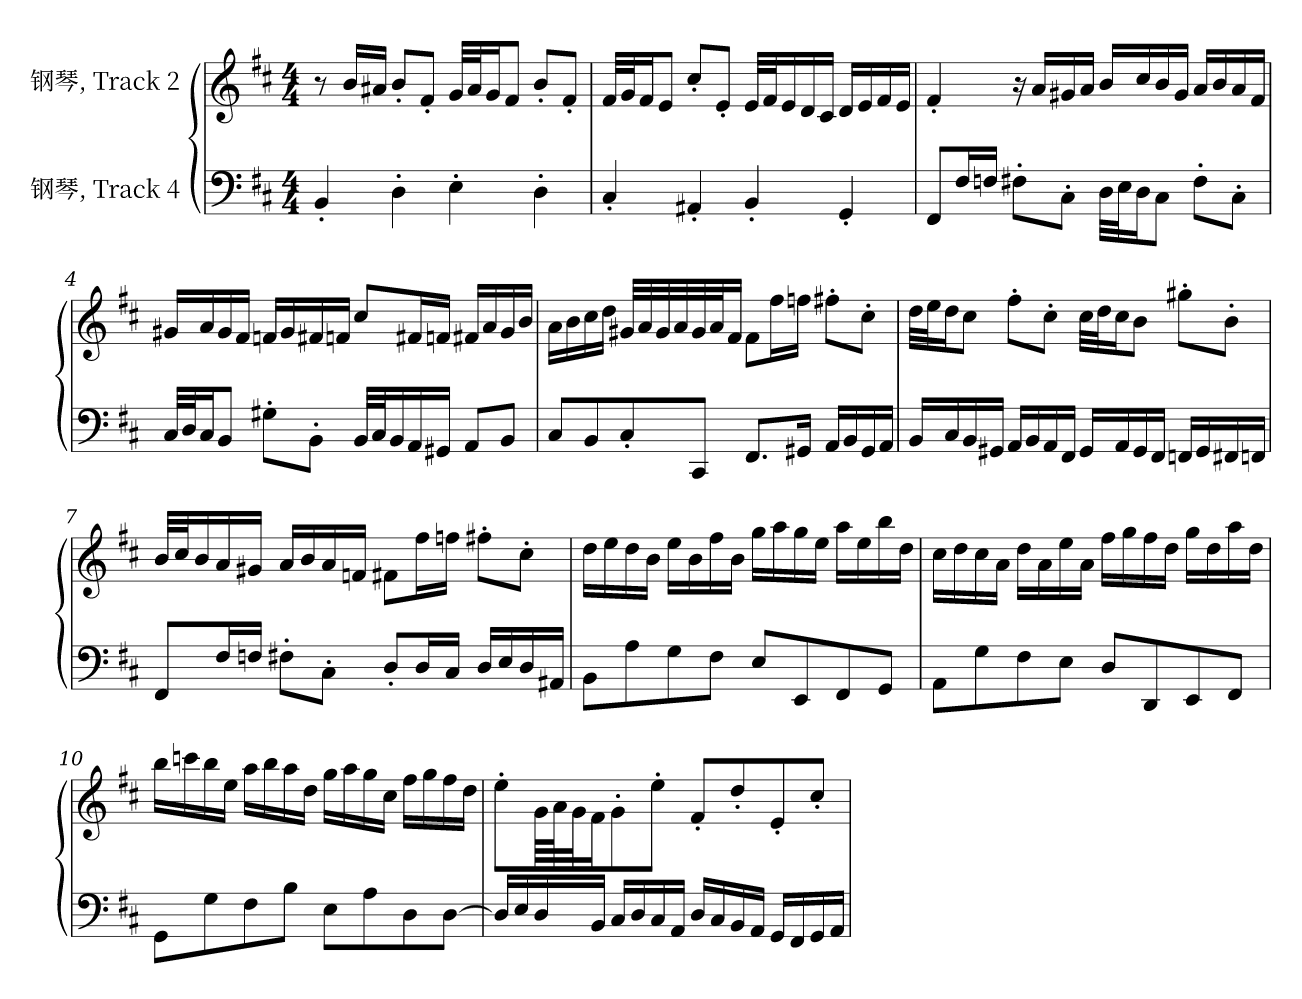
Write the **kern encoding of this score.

**kern	**kern
*part2	*part1
*staff2	*staff1
*I"钢琴, Track 4	*I"钢琴, Track 2
*clefF4	*clefG2
*k[f#c#]	*k[f#c#]
*M4/4	*M4/4
*MM100	*MM100
=1	=1
4BB'/	8r
.	16b/LL
.	16a#X/JJ
4D'\	8b'/L
.	8f#'/J
4E'\	32g/LLL
.	32a#/J
.	16g/J
.	8f#/J
4D'\	8b'/L
.	8f#'/J
=2	=2
4C#'/	32f#/LLL
.	32g/J
.	16f#/J
.	8e/J
4AA#X'/	8cc#'/L
.	8e'/J
4BB'/	32e/LLL
.	32f#/J
.	16e/
.	16d/
.	16c#/JJ
4GG'/	16d/LL
.	16e/
.	16f#/
.	16e/JJ
!!LO:LB:g=z
=3	=3
8FF#/L	4f#'/
16F#/L	.
16Fn/JJ	.
8F#X'\L	16r
.	16a/LL
8C#'\J	16g#X/
.	16a/JJ
32D\LLL	16b/LL
32E\J	.
16D\J	16cc#/
8C#\J	16b/
.	16g#/JJ
8F#'\L	16a/LL
.	16b/
8C#'\J	16a/
.	16f#/JJ
=4	=4
32C#/LLL	16g#X/LL
32D/J	.
16C#/J	16a/
8BB/J	16g#/
.	16f#/JJ
8G#X'\L	16fn/LL
.	16g#/
8BB'\J	16f#X/
.	16fn/JJ
32BB/LLL	8cc#/L
32C#/J	.
16BB/	.
16AA/	16f#X/L
16GG#X/JJ	16fn/JJ
8AA/L	16f#X/LL
.	16a/
8BB/J	16g#/
.	16b/JJ
!!LO:LB:g=z
=5	=5
8C#/L	16a\LL
.	16b\
8BB/	16cc#\
.	16dd\JJ
8C#'/	32g#X/LLL
.	32a/
.	32g#/
.	32a/
8CC#/J	32g#/
.	32a/J
.	16f#/JJ
8.FF#/L	8f#\L
.	16ff#\L
16GG#X/Jk	16ffn\JJ
16AA/LL	8ff#X'\L
16BB/	.
16GG#/	8cc#'\J
16AA/JJ	.
=6	=6
16BB/LL	32dd\LLL
.	32ee\J
16C#/	16dd\J
16BB/	8cc#\J
16GG#X/JJ	.
16AA/LL	8ff#'\L
16BB/	.
16AA/	8cc#'\J
16FF#/JJ	.
16GG#/LL	32cc#\LLL
.	32dd\J
16AA/	16cc#\J
16GG#/	8b\J
16FF#/JJ	.
16FFn/LL	8gg#X'\L
16GG#/	.
16FF#X/	8b'\J
16FFn/JJ	.
!!LO:LB:g=z
=7	=7
8FF#/L	32b/LLL
.	32cc#/J
.	16b/
16F#/L	16a/
16Fn/JJ	16g#X/JJ
8F#X'\L	16a/LL
.	16b/
8C#'\J	16a/
.	16fn/JJ
8D'/L	8f#X\L
16D/L	16ff#\L
16C#/JJ	16ffn\JJ
16D/LL	8ff#X'\L
16E/	.
16D/	8cc#'\J
16AA#X/JJ	.
=8	=8
8BB\L	16dd\LL
.	16ee\
8A\	16dd\
.	16b\JJ
8G\	16ee\LL
.	16b\
8F#\J	16ff#\
.	16b\JJ
8E/L	16gg\LL
.	16aa\
8EE/	16gg\
.	16ee\JJ
8FF#/	16aa\LL
.	16ee\
8GG/J	16bb\
.	16dd\JJ
!!LO:LB:g=z
=9	=9
8AA\L	16cc#\LL
.	16dd\
8G\	16cc#\
.	16a\JJ
8F#\	16dd\LL
.	16a\
8E\J	16ee\
.	16a\JJ
8D/L	16ff#\LL
.	16gg\
8DD/	16ff#\
.	16dd\JJ
8EE/	16gg\LL
.	16dd\
8FF#/J	16aa\
.	16dd\JJ
=10	=10
8GG\L	16bb\LL
.	16cccn\
8G\	16bb\
.	16ee\JJ
8F#\	16aa\LL
.	16bb\
8B\J	16aa\
.	16dd\JJ
8E\L	16gg\LL
.	16aa\
8A\	16gg\
.	16cc#\JJ
8D\	16ff#\LL
.	16gg\
[8D\J	16ff#\
.	16dd\JJ
!!LO:LB:g=z
=11	=11
16D/LL]	8ee'\L
16E/	.
16D/	64g\LLL
.	64a\J
.	32g\J
16BB/JJ	16f#\J
16C#/LL	8g'\
16D/	.
16C#/	8ee'\J
16AA/JJ	.
16D/LL	8f#'/L
16C#/	.
16BB/	8dd'/
16AA/JJ	.
16GG/LL	8e'/
16FF#/	.
16GG/	8cc#'/J
16AA/JJ	.
=	=
*-	*-
